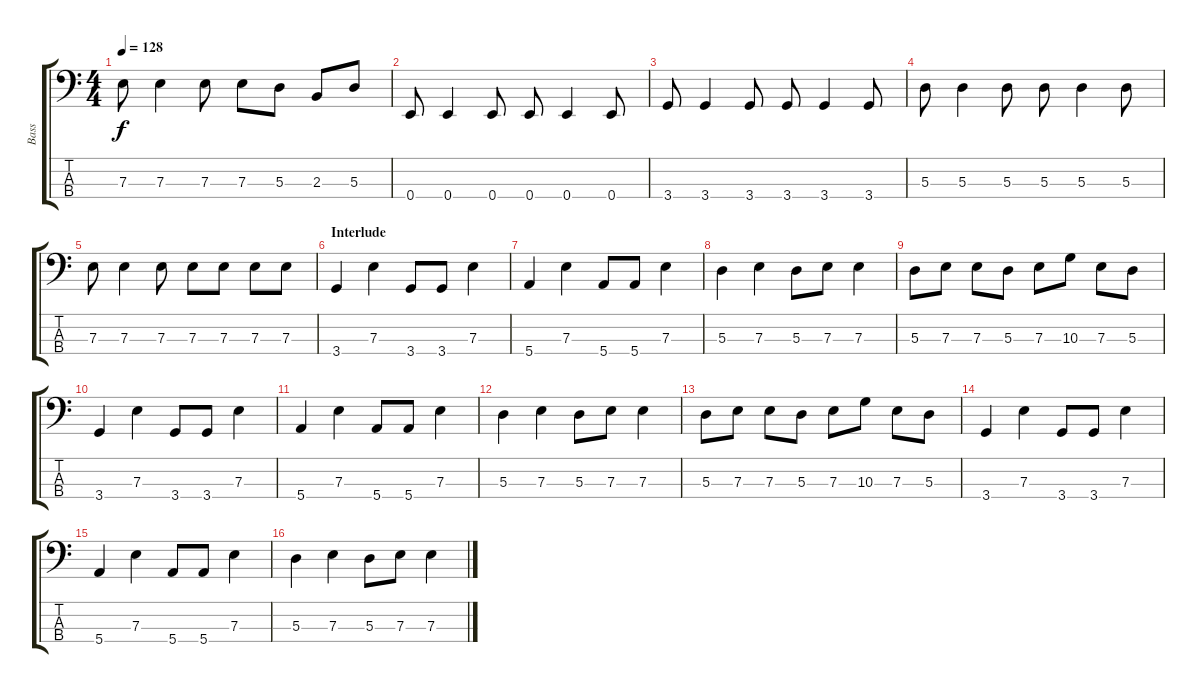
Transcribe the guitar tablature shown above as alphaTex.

\track ("Bass" "Bass") {instrument electricbassfinger}
\staff {score tabs}
\tuning (G2 D2 A1 E1) {hide}
\ts (4 4)
\tempo 128
\clef f4
\ks c
7.3.8{dy f} 7.3.4 7.3.8 7.3.8 5.3.8 2.3.8 5.3.8 |
0.4.8 0.4.4 0.4.8 0.4.8 0.4.4 0.4.8 |
3.4.8 3.4.4 3.4.8 3.4.8 3.4.4 3.4.8 |
5.3.8 5.3.4 5.3.8 5.3.8 5.3.4 5.3.8 |
7.3.8 7.3.4 7.3.8 7.3.8 7.3.8 7.3.8 7.3.8 |
\section ("" "Interlude")
3.4.4 7.3.4 3.4.8 3.4.8 7.3.4 |
5.4.4 7.3.4 5.4.8 5.4.8 7.3.4 |
5.3.4 7.3.4 5.3.8 7.3.8 7.3.4 |
5.3.8 7.3.8 7.3.8 5.3.8 7.3.8 10.3.8 7.3.8 5.3.8 |
3.4.4 7.3.4 3.4.8 3.4.8 7.3.4 |
5.4.4 7.3.4 5.4.8 5.4.8 7.3.4 |
5.3.4 7.3.4 5.3.8 7.3.8 7.3.4 |
5.3.8 7.3.8 7.3.8 5.3.8 7.3.8 10.3.8 7.3.8 5.3.8 |
3.4.4 7.3.4 3.4.8 3.4.8 7.3.4 |
5.4.4 7.3.4 5.4.8 5.4.8 7.3.4 |
5.3.4 7.3.4 5.3.8 7.3.8 7.3.4
